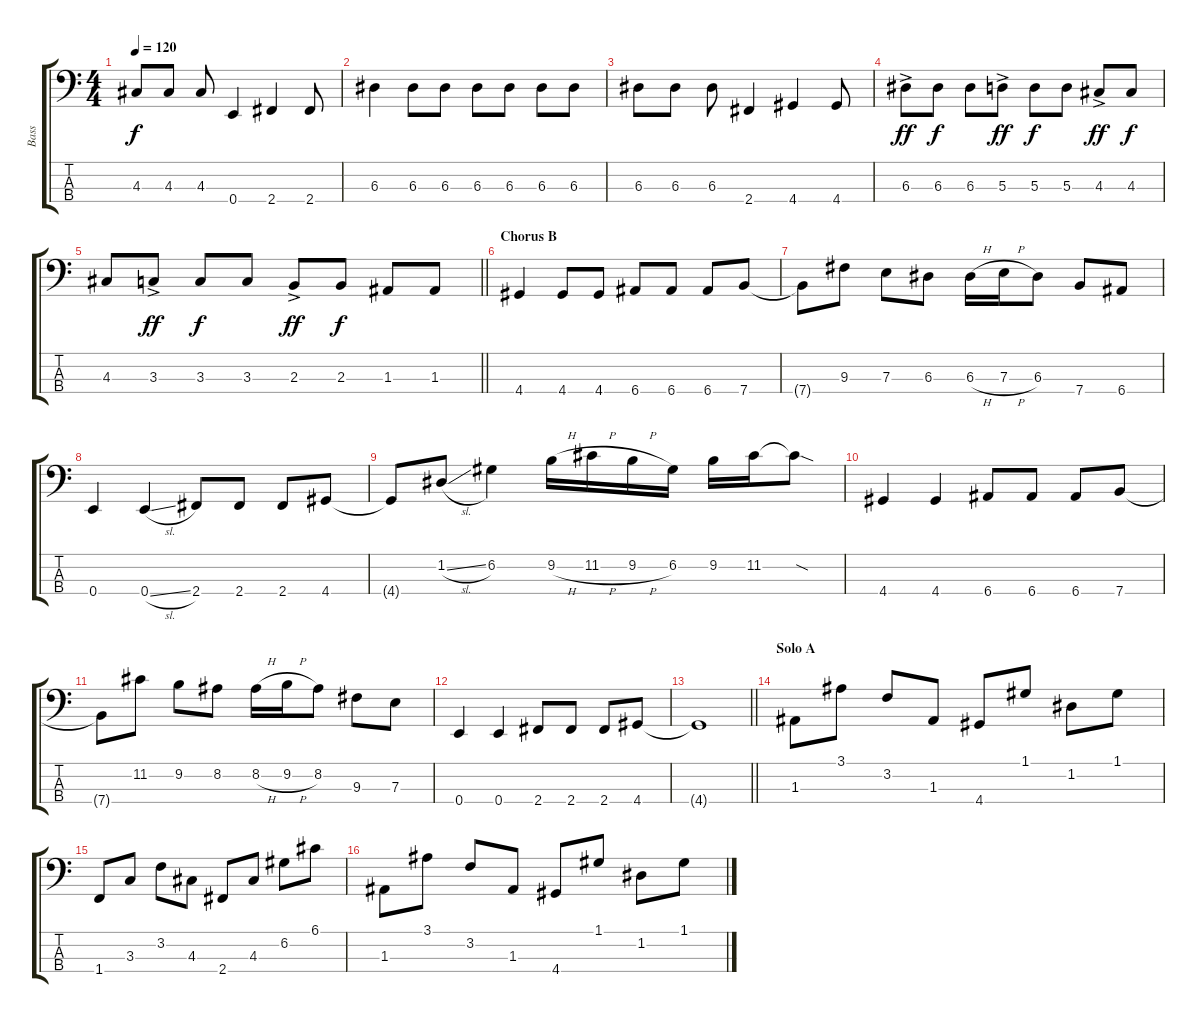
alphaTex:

\track ("Bass" "Bass") {instrument electricbassfinger}
\staff {score tabs}
\tuning (G2 D2 A1 E1) {hide}
\ts (4 4)
\tempo 120
\clef f4
\ks c
4.3.8{dy f} 4.3.8 4.3.8 0.4.4 2.4.4 2.4.8 |
6.3.4 6.3.8 6.3.8 6.3.8 6.3.8 6.3.8 6.3.8 |
6.3.8 6.3.8 6.3.8 2.4.4 4.4.4 4.4.8 |
6.3{ac}.8{dy ff} 6.3.8{dy f} 6.3.8 5.3{ac}.8{dy ff} 5.3.8{dy f} 5.3.8 4.3{ac}.8{dy ff} 4.3.8{dy f} |
\barLineRight lightlight
4.3.8 3.3{ac}.8{dy ff} 3.3.8{dy f} 3.3.8 2.3{ac}.8{dy ff} 2.3.8{dy f} 1.3.8 1.3.8 |
\section ("" "Chorus B")
4.4.4 4.4.8 4.4.8 6.4.8 6.4.8 6.4.8 7.4.8 |
7.4{t}.8 9.3.8 7.3.8 6.3.8 6.3{h}.16 7.3{h}.16 6.3.8 7.4.8 6.4.8 |
0.4.4 0.4{sl}.4 2.4.8 2.4.8 2.4.8 4.4.8 |
4.4{t}.8 1.2{sl}.8 6.2.4 9.2{h}.16 11.2{h}.16 9.2{h}.16 6.2.16 9.2.16 11.2.16 11.2{sod t}.8 |
4.4.4 4.4.4 6.4.8 6.4.8 6.4.8 7.4.8 |
7.4{t}.8 11.2.8 9.2.8 8.2.8 8.2{h}.16 9.2{h}.16 8.2.8 9.3.8 7.3.8 |
0.4.4 0.4.4 2.4.8 2.4.8 2.4.8 4.4.8 |
\barLineRight lightlight
4.4{t}.1 |
\section ("" "Solo A")
1.3.8 3.1.8 3.2.8 1.3.8 4.4.8 1.1.8 1.2.8 1.1.8 |
1.4.8 3.3.8 3.2.8 4.3.8 2.4.8 4.3.8 6.2.8 6.1.8 |
1.3.8 3.1.8 3.2.8 1.3.8 4.4.8 1.1.8 1.2.8 1.1.8
